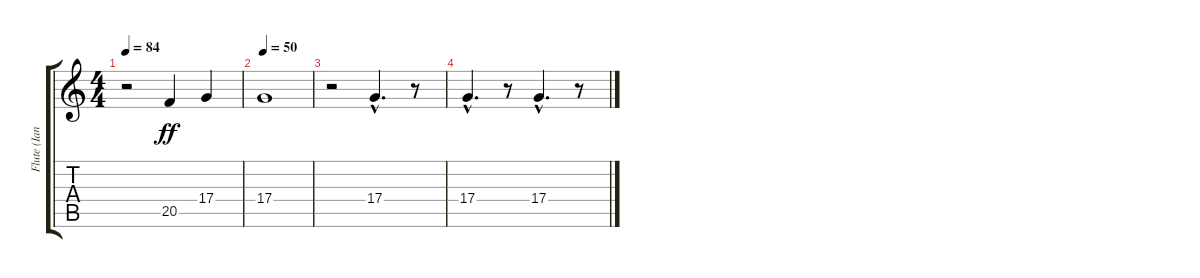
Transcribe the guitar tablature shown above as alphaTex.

\track ("Flute (Ian Anderson)" "Flute (Ian") {instrument flute}
\staff {score tabs}
\tuning (E4 B3 G3 D3 A2 E2) {hide}
\ts (4 4)
\tempo 84
\clef g2
\ks c
r.2{dy ff} 20.5.4 17.4.4 |
\tempo 50
17.4.1 |
r.2 17.4{hac}.4{d} r.8 |
17.4{hac}.4{d} r.8 17.4{hac}.4{d} r.8
